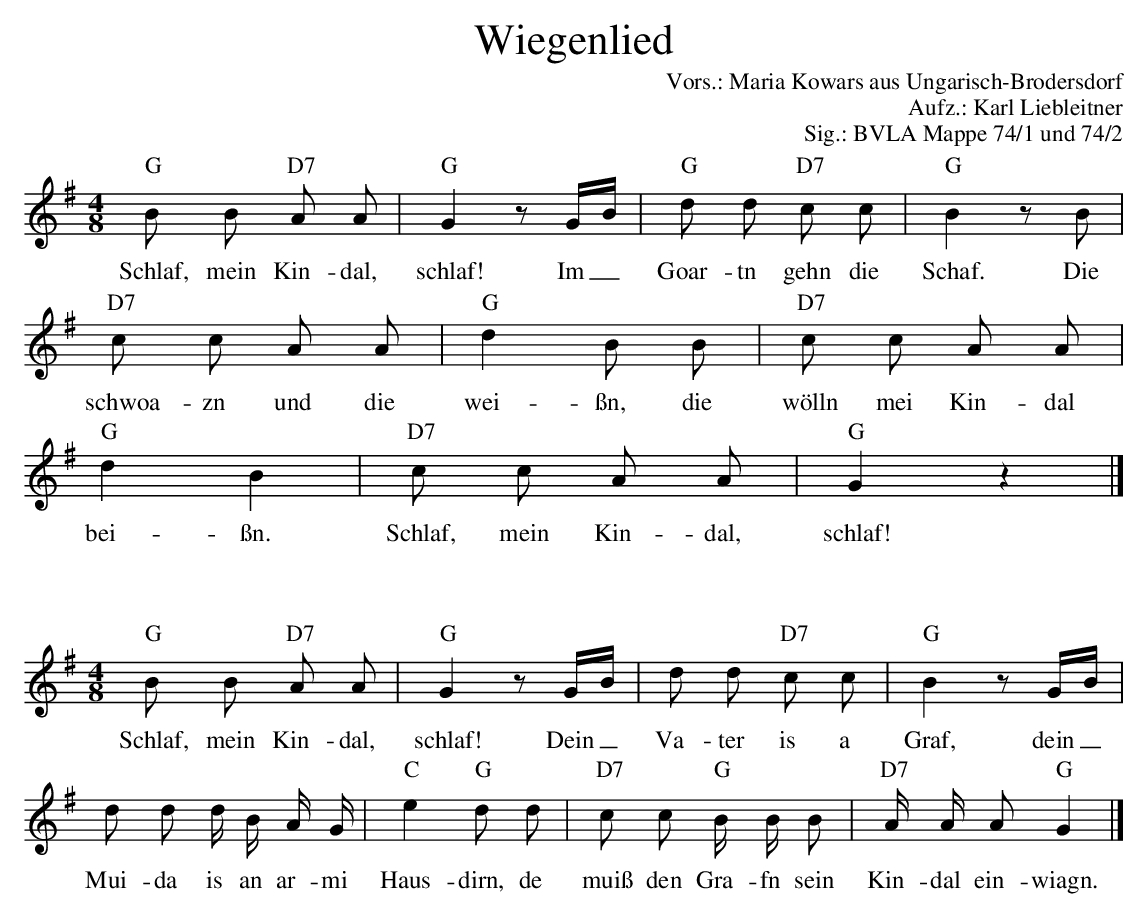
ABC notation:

X:1
T:Wiegenlied
O:Vors.: Maria Kowars aus Ungarisch-Brodersdorf
L:1/8
K:G
M:4/8
%%staves 1
V:1
"G"B B "D7"A A | "G"G2 z G1/2B1/2 | "G"d d "D7"c c | "G"B2 zB | "D7"c c A A | "G"d2B B | "D7"c c A A | "G"d2B2 | "D7"c c A A | "G"G2 z2  |]
w: Schlaf, mein Kin-dal, schlaf! Im_ Goar-tn gehn die Schaf. Die schwoa-zn und die wei-\ssn, die w\"olln mei Kin-dal bei-\ssn. Schlaf, mein Kin-dal, schlaf!
%%vskip 1.5cm
%%staves 1
L:1/8
K:G
M:4/8
V:1
"G"B B "D7"A A | "G"G2 z G1/2B1/2 | d d "D7"c c | "G"B2z G1/2B1/2 | d d d1/2 B1/2 A1/2 G1/2 | "C"e2"G"d d | "D7"c c "G"B1/2 B1/2 B | "D7"A1/2 A1/2 A"G"G2 |]
w: Schlaf, mein Kin-dal, schlaf! Dein_ Va-ter is a Graf, dein_ Mui-da is an ar-mi Haus- dirn, de muiß den Gra-fn sein Kin-dal ein-wiagn.
